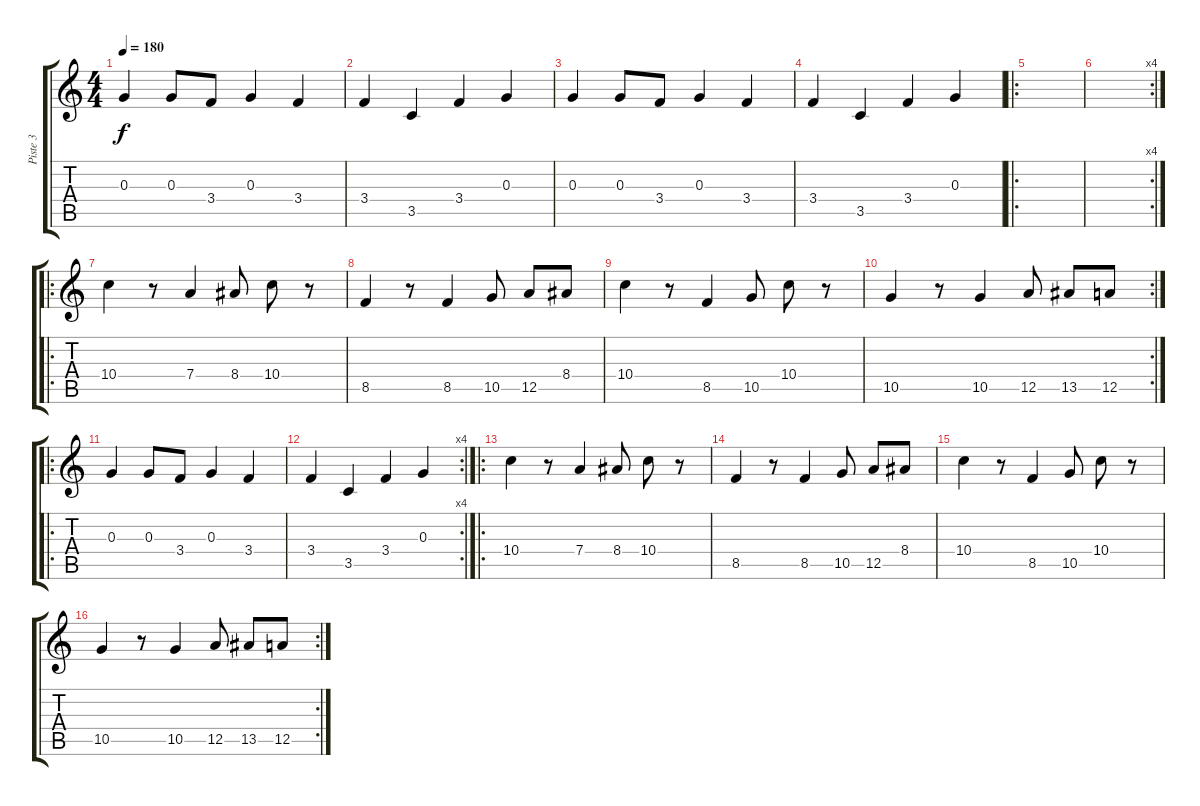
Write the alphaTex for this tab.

\track ("Piste 3" "Piste 3") {instrument acousticguitarsteel}
\staff {score tabs}
\tuning (E4 B3 G3 D3 A2 E2) {hide}
\ts (4 4)
\tempo 180
\clef g2
\ks c
0.3.4{dy f instrument acousticguitarsteel} 0.3.8 3.4.8 0.3.4 3.4.4 |
3.4.4 3.5.4 3.4.4 0.3.4 |
0.3.4 0.3.8 3.4.8 0.3.4 3.4.4 |
3.4.4 3.5.4 3.4.4 0.3.4 |
\ro
|
\rc 4
|
\ro
10.4.4 r.8 7.4.4 8.4.8 10.4.8 r.8 |
8.5.4 r.8 8.5.4 10.5.8 12.5.8 8.4.8 |
10.4.4 r.8 8.5.4 10.5.8 10.4.8 r.8 |
\rc 2
10.5.4 r.8 10.5.4 12.5.8 13.5.8 12.5.8 |
\ro
0.3.4 0.3.8 3.4.8 0.3.4 3.4.4 |
\rc 4
3.4.4 3.5.4 3.4.4 0.3.4 |
\ro
10.4.4 r.8 7.4.4 8.4.8 10.4.8 r.8 |
8.5.4 r.8 8.5.4 10.5.8 12.5.8 8.4.8 |
10.4.4 r.8 8.5.4 10.5.8 10.4.8 r.8 |
\rc 2
10.5.4 r.8 10.5.4 12.5.8 13.5.8 12.5.8
